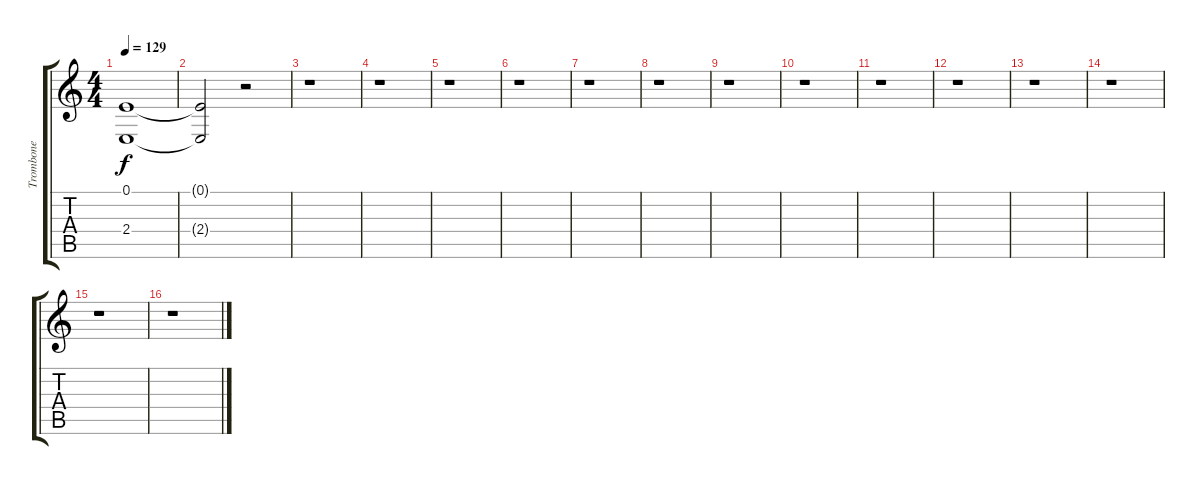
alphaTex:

\track ("Trombone" "Trombone") {instrument trombone}
\staff {score tabs}
\tuning (E4 B3 G3 D3 A2 E2) {hide}
\ts (4 4)
\tempo 129
\clef g2
\ks c
(0.1 2.4).1{dy f} |
(0.1{t} 2.4{t}).2 r.2 |
r.1 |
r.1 |
r.1 |
r.1 |
r.1 |
r.1 |
r.1 |
r.1 |
r.1 |
r.1 |
r.1 |
r.1 |
r.1 |
r.1
